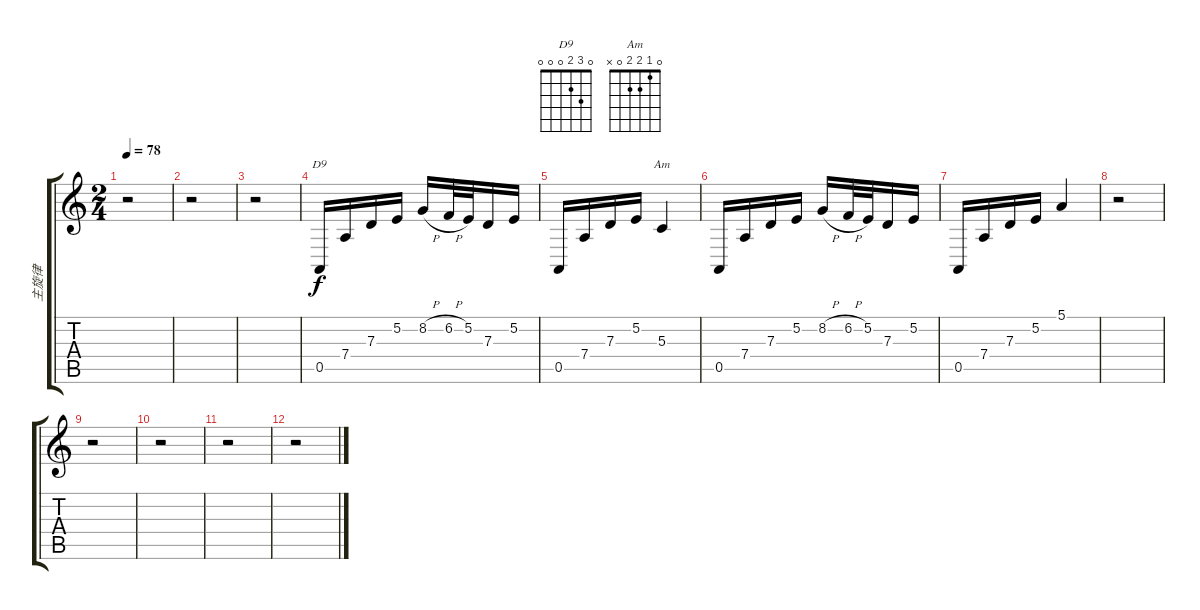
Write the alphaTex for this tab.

\track ("主旋律" "主旋律") {instrument dulcimer}
\staff {score tabs}
\tuning (E4 B3 G3 D3 A2 E2) {hide}
\chord ("D9" 0 3 2 0 0 0)
\chord ("Am" 0 1 2 2 0 x)
\ts (2 4)
\tempo 78
\clef g2
\ks c
r.2{dy f} |
r.2 |
r.2 |
0.5.16{ch "D9"} 7.4.16 7.3.16 5.2.16 8.2{h}.16 6.2{h}.32 5.2.32 7.3.16 5.2.16 |
0.5.16 7.4.16 7.3.16 5.2.16 5.3.4{ch "Am"} |
0.5.16 7.4.16 7.3.16 5.2.16 8.2{h}.16 6.2{h}.32 5.2.32 7.3.16 5.2.16 |
0.5.16 7.4.16 7.3.16 5.2.16 5.1.4 |
r.2 |
r.2 |
r.2 |
r.2 |
r.2
